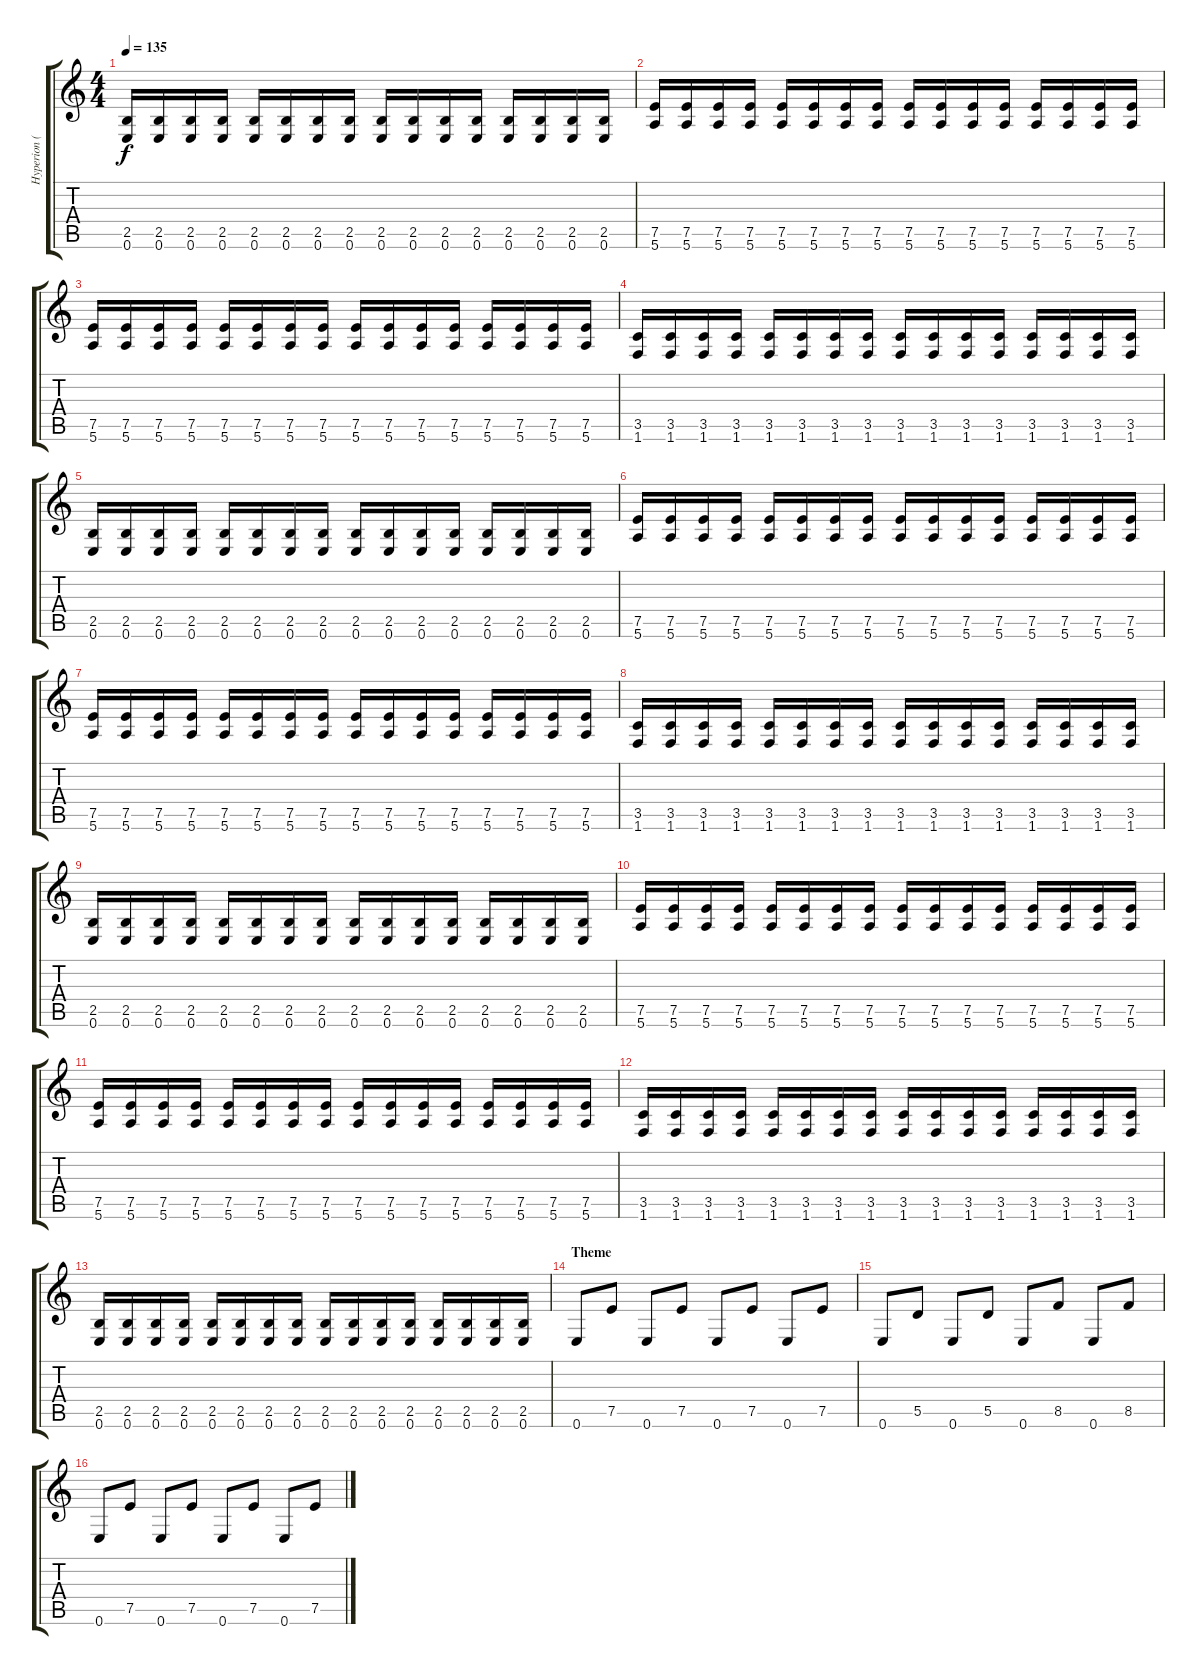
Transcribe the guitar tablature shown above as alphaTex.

\track ("Hyperion (Guitar)" "Hyperion (") {instrument distortionguitar}
\staff {score tabs}
\tuning (E4 B3 G3 D3 A2 E2) {hide}
\ts (4 4)
\tempo 135
\clef g2
\ks c
(2.5 0.6).16{dy f} (2.5 0.6).16 (2.5 0.6).16 (2.5 0.6).16 (2.5 0.6).16 (2.5 0.6).16 (2.5 0.6).16 (2.5 0.6).16 (2.5 0.6).16 (2.5 0.6).16 (2.5 0.6).16 (2.5 0.6).16 (2.5 0.6).16 (2.5 0.6).16 (2.5 0.6).16 (2.5 0.6).16 |
(7.5 5.6).16 (7.5 5.6).16 (7.5 5.6).16 (7.5 5.6).16 (7.5 5.6).16 (7.5 5.6).16 (7.5 5.6).16 (7.5 5.6).16 (7.5 5.6).16 (7.5 5.6).16 (7.5 5.6).16 (7.5 5.6).16 (7.5 5.6).16 (7.5 5.6).16 (7.5 5.6).16 (7.5 5.6).16 |
(7.5 5.6).16 (7.5 5.6).16 (7.5 5.6).16 (7.5 5.6).16 (7.5 5.6).16 (7.5 5.6).16 (7.5 5.6).16 (7.5 5.6).16 (7.5 5.6).16 (7.5 5.6).16 (7.5 5.6).16 (7.5 5.6).16 (7.5 5.6).16 (7.5 5.6).16 (7.5 5.6).16 (7.5 5.6).16 |
(3.5 1.6).16 (3.5 1.6).16 (3.5 1.6).16 (3.5 1.6).16 (3.5 1.6).16 (3.5 1.6).16 (3.5 1.6).16 (3.5 1.6).16 (3.5 1.6).16 (3.5 1.6).16 (3.5 1.6).16 (3.5 1.6).16 (3.5 1.6).16 (3.5 1.6).16 (3.5 1.6).16 (3.5 1.6).16 |
(2.5 0.6).16 (2.5 0.6).16 (2.5 0.6).16 (2.5 0.6).16 (2.5 0.6).16 (2.5 0.6).16 (2.5 0.6).16 (2.5 0.6).16 (2.5 0.6).16 (2.5 0.6).16 (2.5 0.6).16 (2.5 0.6).16 (2.5 0.6).16 (2.5 0.6).16 (2.5 0.6).16 (2.5 0.6).16 |
(7.5 5.6).16 (7.5 5.6).16 (7.5 5.6).16 (7.5 5.6).16 (7.5 5.6).16 (7.5 5.6).16 (7.5 5.6).16 (7.5 5.6).16 (7.5 5.6).16 (7.5 5.6).16 (7.5 5.6).16 (7.5 5.6).16 (7.5 5.6).16 (7.5 5.6).16 (7.5 5.6).16 (7.5 5.6).16 |
(7.5 5.6).16 (7.5 5.6).16 (7.5 5.6).16 (7.5 5.6).16 (7.5 5.6).16 (7.5 5.6).16 (7.5 5.6).16 (7.5 5.6).16 (7.5 5.6).16 (7.5 5.6).16 (7.5 5.6).16 (7.5 5.6).16 (7.5 5.6).16 (7.5 5.6).16 (7.5 5.6).16 (7.5 5.6).16 |
(3.5 1.6).16 (3.5 1.6).16 (3.5 1.6).16 (3.5 1.6).16 (3.5 1.6).16 (3.5 1.6).16 (3.5 1.6).16 (3.5 1.6).16 (3.5 1.6).16 (3.5 1.6).16 (3.5 1.6).16 (3.5 1.6).16 (3.5 1.6).16 (3.5 1.6).16 (3.5 1.6).16 (3.5 1.6).16 |
(2.5 0.6).16 (2.5 0.6).16 (2.5 0.6).16 (2.5 0.6).16 (2.5 0.6).16 (2.5 0.6).16 (2.5 0.6).16 (2.5 0.6).16 (2.5 0.6).16 (2.5 0.6).16 (2.5 0.6).16 (2.5 0.6).16 (2.5 0.6).16 (2.5 0.6).16 (2.5 0.6).16 (2.5 0.6).16 |
(7.5 5.6).16 (7.5 5.6).16 (7.5 5.6).16 (7.5 5.6).16 (7.5 5.6).16 (7.5 5.6).16 (7.5 5.6).16 (7.5 5.6).16 (7.5 5.6).16 (7.5 5.6).16 (7.5 5.6).16 (7.5 5.6).16 (7.5 5.6).16 (7.5 5.6).16 (7.5 5.6).16 (7.5 5.6).16 |
(7.5 5.6).16 (7.5 5.6).16 (7.5 5.6).16 (7.5 5.6).16 (7.5 5.6).16 (7.5 5.6).16 (7.5 5.6).16 (7.5 5.6).16 (7.5 5.6).16 (7.5 5.6).16 (7.5 5.6).16 (7.5 5.6).16 (7.5 5.6).16 (7.5 5.6).16 (7.5 5.6).16 (7.5 5.6).16 |
(3.5 1.6).16 (3.5 1.6).16 (3.5 1.6).16 (3.5 1.6).16 (3.5 1.6).16 (3.5 1.6).16 (3.5 1.6).16 (3.5 1.6).16 (3.5 1.6).16 (3.5 1.6).16 (3.5 1.6).16 (3.5 1.6).16 (3.5 1.6).16 (3.5 1.6).16 (3.5 1.6).16 (3.5 1.6).16 |
(2.5 0.6).16 (2.5 0.6).16 (2.5 0.6).16 (2.5 0.6).16 (2.5 0.6).16 (2.5 0.6).16 (2.5 0.6).16 (2.5 0.6).16 (2.5 0.6).16 (2.5 0.6).16 (2.5 0.6).16 (2.5 0.6).16 (2.5 0.6).16 (2.5 0.6).16 (2.5 0.6).16 (2.5 0.6).16 |
\section ("" "Theme")
0.6.8 7.5.8 0.6.8 7.5.8 0.6.8 7.5.8 0.6.8 7.5.8 |
0.6.8 5.5.8 0.6.8 5.5.8 0.6.8 8.5.8 0.6.8 8.5.8 |
0.6.8 7.5.8 0.6.8 7.5.8 0.6.8 7.5.8 0.6.8 7.5.8
